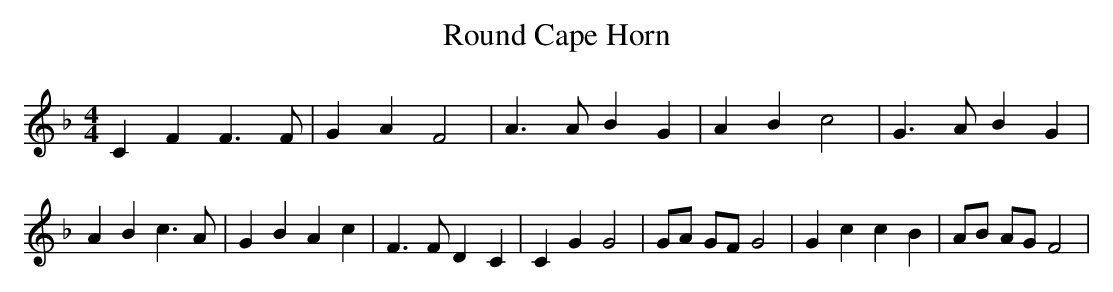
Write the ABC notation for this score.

X:1
T:Round Cape Horn
M:4/4
L:1/4
K:F
 C F F3/2 F/2| G A F2| A3/2 A/2 B G| A B c2| G3/2 A/2 B G| A B c3/2 A/2|\
 G B A c| F3/2 F/2 D- C| C G G2| G/2A/2 G/2F/2 G2| G c c B| A/2B/2 A/2G/2 F2|\
